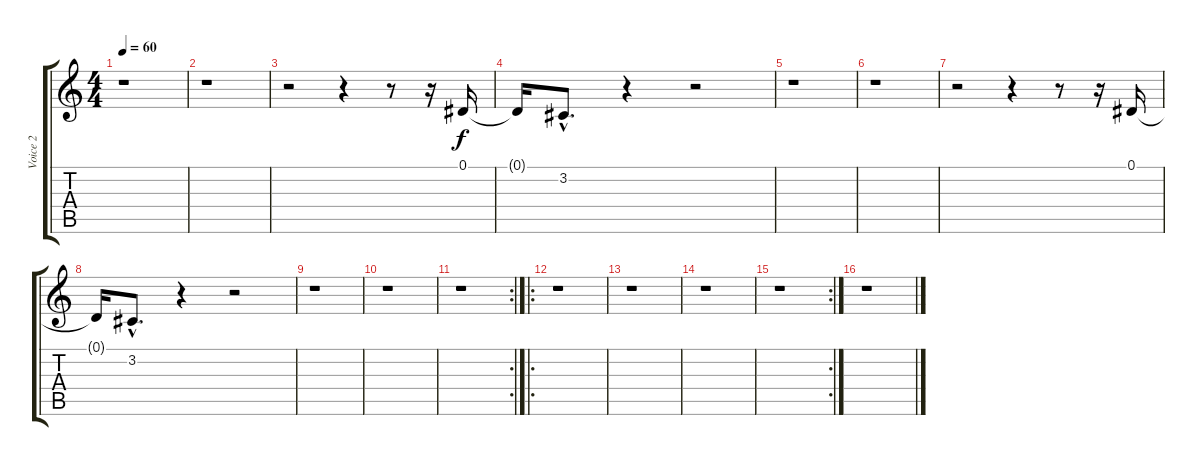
\track ("Voice 2" "Voice 2") {instrument clarinet}
\staff {score tabs}
\tuning (Eb4 Bb3 Gb3 Db3 Ab2 Eb2) {hide}
\ts (4 4)
\tempo 60
\clef g2
\ks c
r.1{dy f} |
r.1 |
r.2 r.4 r.8 r.16 0.1.16 |
0.1{t}.16 3.2{hac}.8{d} r.4 r.2 |
r.1 |
r.1 |
r.2 r.4 r.8 r.16 0.1.16 |
0.1{t}.16 3.2{hac}.8{d} r.4 r.2 |
r.1 |
r.1 |
\rc 2
r.1 |
\ro
r.1 |
r.1 |
r.1 |
\rc 2
r.1 |
r.1
